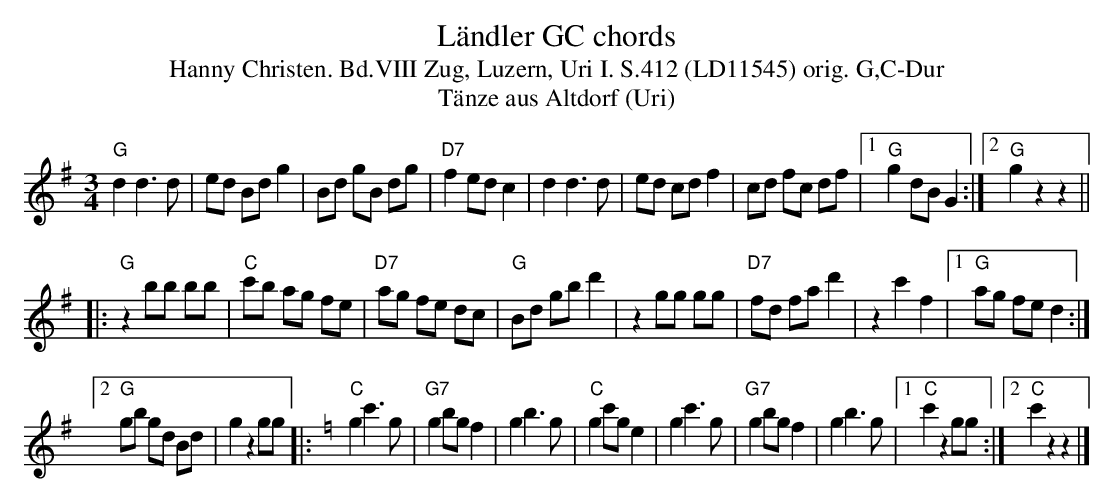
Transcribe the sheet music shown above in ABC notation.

X:1
T: L\"andler GC chords
T:Hanny Christen. Bd.VIII Zug, Luzern, Uri I. S.412 (LD11545) orig. G,C-Dur
T: T\"anze aus Altdorf (Uri)
M:3/4
L:1/8
K:G %%MIDI gchordon
"G"d2d3d | ed Bd g2 | Bd gB dg | "D7"f2 edc2 | d2d3d | ed cd f2 | cd fc df |1 "G"g2dBG2 :|2 "G"g2z2z2 ||
|: "G"z2bb bb | "C"c'b ag fe | "D7"ag fe dc | "G"Bd gb d'2 |z2 gg gg | "D7"fd fa d'2 | z2c'2f2 |1 "G"ag fed2 :|2
"G"gb gd Bd | g2z2gg |: [K:C] "C"g2c'3g | "G7"g2bgf2 | g2b3g | "C"g2c'ge2 | g2c'3g | "G7"g2bgf2 | g2b3g |1 "C"c'2z2gg :|2 "C"c'2z2z2 |]
